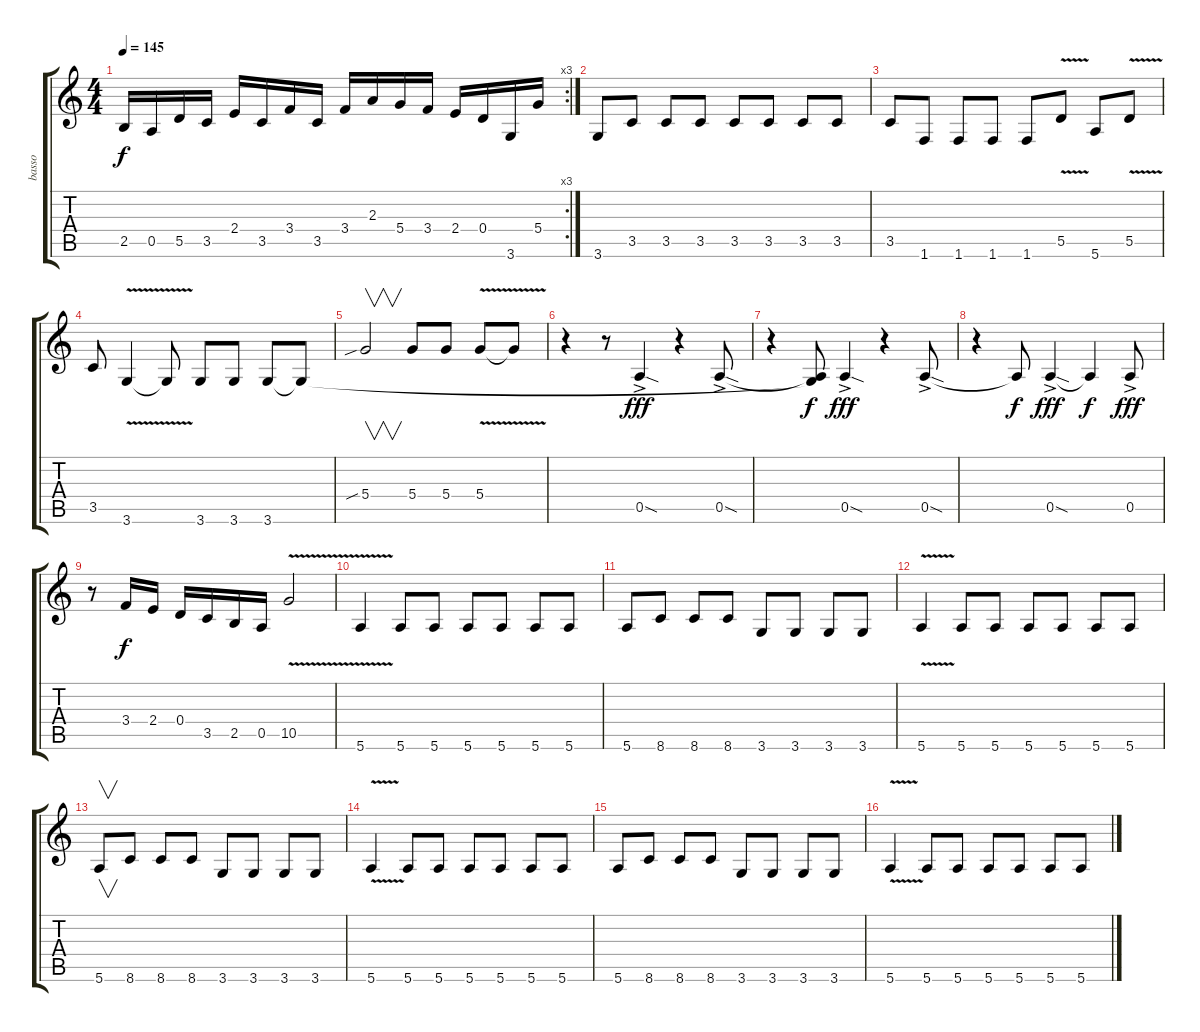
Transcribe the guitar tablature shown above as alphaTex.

\track ("basso" "basso") {instrument electricbasspick}
\staff {score tabs}
\tuning (E4 B3 G3 D3 A2 E2) {hide}
\rc 3
\ts (4 4)
\tempo 145
\clef g2
\ks c
2.5.16{dy f} 0.5.16 5.5.16 3.5.16 2.4.16 3.5.16 3.4.16 3.5.16 3.4.16 2.3.16 5.4.16 3.4.16 2.4.16 0.4.16 3.6.16 5.4.16 |
3.6.8 3.5.8 3.5.8 3.5.8 3.5.8 3.5.8 3.5.8 3.5.8 |
3.5.8 1.6.8 1.6.8 1.6.8 1.6.8 5.5{v}.8 5.6.8 5.5{v}.8 |
3.5.8 3.6{v}.4 3.6{t}.8 3.6.8 3.6.8 3.6.8 3.6{t}.8 |
5.4{sib}.2{v} 5.4.8 5.4.8 5.4{v}.8 5.4{t}.8 |
r.4 r.8 0.5{sod ac}.4{dy fff} r.4 0.5{sod ac}.8 |
r.4 (0.5{t} 3.6{t}).8{dy f} 0.5{sod ac}.4{dy fff} r.4 0.5{sod ac}.8 |
r.4 0.5{t}.8{dy f} 0.5{sod ac}.4{dy fff} 0.5{t}.4{dy f} 0.5{ac}.8{dy fff} |
r.8 3.4.16{dy f} 2.4.16 0.4.16 3.5.16 2.5.16 0.5.16 10.5{v}.2 |
5.6{v}.4 5.6.8 5.6.8 5.6.8 5.6.8 5.6.8 5.6.8 |
5.6.8 8.6.8 8.6.8 8.6.8 3.6.8 3.6.8 3.6.8 3.6.8 |
5.6{v}.4 5.6.8 5.6.8 5.6.8 5.6.8 5.6.8 5.6.8 |
5.6.8{v} 8.6.8 8.6.8 8.6.8 3.6.8 3.6.8 3.6.8 3.6.8 |
5.6{v}.4 5.6.8 5.6.8 5.6.8 5.6.8 5.6.8 5.6.8 |
5.6.8 8.6.8 8.6.8 8.6.8 3.6.8 3.6.8 3.6.8 3.6.8 |
5.6{v}.4 5.6.8 5.6.8 5.6.8 5.6.8 5.6.8 5.6.8
